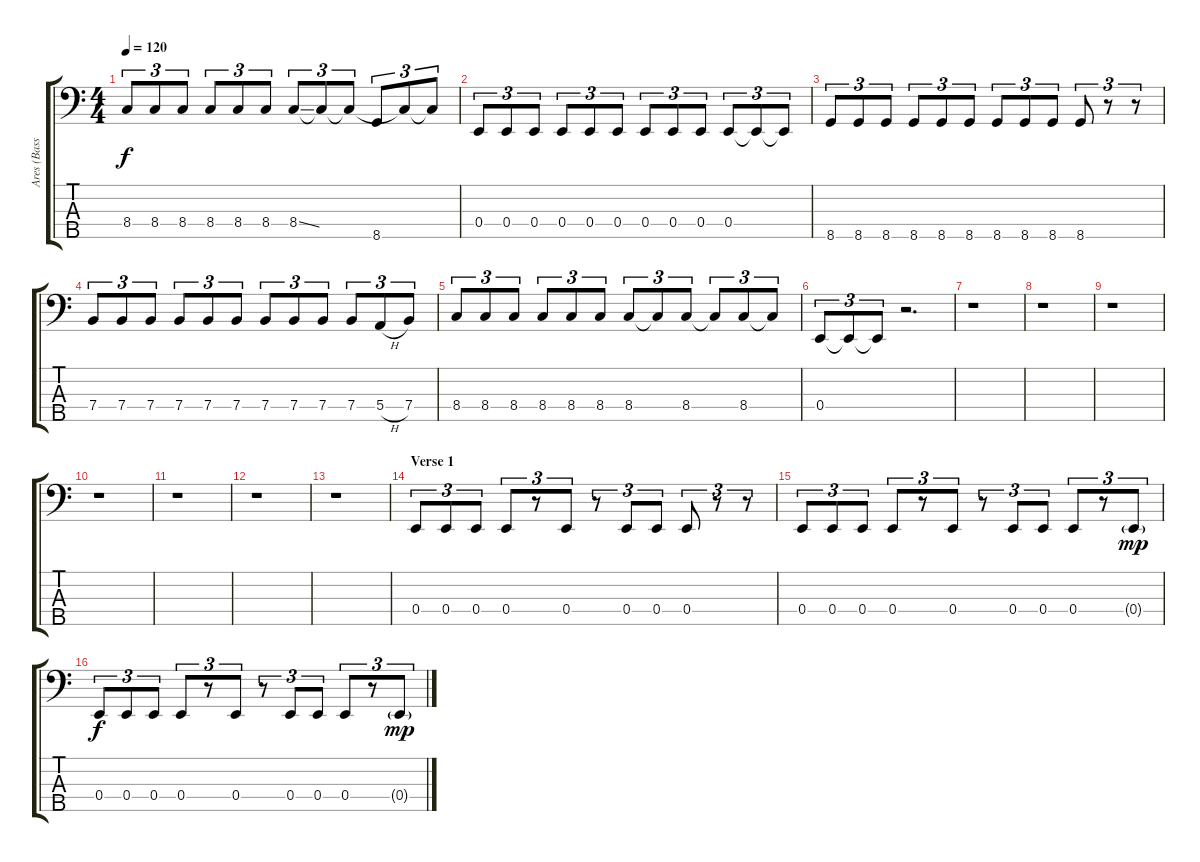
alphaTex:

\track ("Ares (Bass Guitar)" "Ares (Bass") {instrument electricbasspick}
\staff {score tabs}
\tuning (G2 D2 A1 E1 B0) {hide}
\ts (4 4)
\tempo 120
\clef f4
\ks c
8.4.8{tu (3 2) dy f} 8.4.8{tu (3 2)} 8.4.8{tu (3 2)} 8.4.8{tu (3 2)} 8.4.8{tu (3 2)} 8.4.8{tu (3 2)} 8.4{ss}.8{tu (3 2)} 8.4{t}.8{tu (3 2)} 8.4{t}.8{tu (3 2)} 8.5{t}.8{tu (3 2)} 8.4{t}.8{tu (3 2)} 8.4{t}.8{tu (3 2)} |
0.4.8{tu (3 2) volume 12} 0.4.8{tu (3 2)} 0.4.8{tu (3 2)} 0.4.8{tu (3 2)} 0.4.8{tu (3 2)} 0.4.8{tu (3 2)} 0.4.8{tu (3 2)} 0.4.8{tu (3 2)} 0.4.8{tu (3 2)} 0.4.8{tu (3 2)} 0.4{t}.8{tu (3 2)} 0.4{t}.8{tu (3 2)} |
8.5.8{tu (3 2)} 8.5.8{tu (3 2)} 8.5.8{tu (3 2)} 8.5.8{tu (3 2)} 8.5.8{tu (3 2)} 8.5.8{tu (3 2)} 8.5.8{tu (3 2)} 8.5.8{tu (3 2)} 8.5.8{tu (3 2)} 8.5.8{tu (3 2)} r.8{tu (3 2)} r.8{tu (3 2)} |
7.4.8{tu (3 2)} 7.4.8{tu (3 2)} 7.4.8{tu (3 2)} 7.4.8{tu (3 2)} 7.4.8{tu (3 2)} 7.4.8{tu (3 2)} 7.4.8{tu (3 2)} 7.4.8{tu (3 2)} 7.4.8{tu (3 2)} 7.4.8{tu (3 2)} 5.4{h}.8{tu (3 2)} 7.4.8{tu (3 2)} |
8.4.8{tu (3 2)} 8.4.8{tu (3 2)} 8.4.8{tu (3 2)} 8.4.8{tu (3 2)} 8.4.8{tu (3 2)} 8.4.8{tu (3 2)} 8.4.8{tu (3 2)} 8.4{t}.8{tu (3 2)} 8.4.8{tu (3 2)} 8.4{t}.8{tu (3 2)} 8.4.8{tu (3 2)} 8.4{t}.8{tu (3 2)} |
0.4.8{tu (3 2)} 0.4{t}.8{tu (3 2)} 0.4{t}.8{tu (3 2)} r.2{d} |
r.1 |
r.1 |
r.1 |
r.1 |
r.1 |
r.1 |
r.1 |
\section ("" "Verse 1")
0.4.8{tu (3 2)} 0.4.8{tu (3 2)} 0.4.8{tu (3 2)} 0.4.8{tu (3 2)} r.8{tu (3 2)} 0.4.8{tu (3 2)} r.8{tu (3 2)} 0.4.8{tu (3 2)} 0.4.8{tu (3 2)} 0.4.8{tu (3 2)} r.8{tu (3 2)} r.8{tu (3 2)} |
0.4.8{tu (3 2)} 0.4.8{tu (3 2)} 0.4.8{tu (3 2)} 0.4.8{tu (3 2)} r.8{tu (3 2)} 0.4.8{tu (3 2)} r.8{tu (3 2)} 0.4.8{tu (3 2)} 0.4.8{tu (3 2)} 0.4.8{tu (3 2)} r.8{tu (3 2)} 0.4{g}.8{tu (3 2) dy mp} |
0.4.8{tu (3 2) dy f} 0.4.8{tu (3 2)} 0.4.8{tu (3 2)} 0.4.8{tu (3 2)} r.8{tu (3 2)} 0.4.8{tu (3 2)} r.8{tu (3 2)} 0.4.8{tu (3 2)} 0.4.8{tu (3 2)} 0.4.8{tu (3 2)} r.8{tu (3 2)} 0.4{g}.8{tu (3 2) dy mp}
